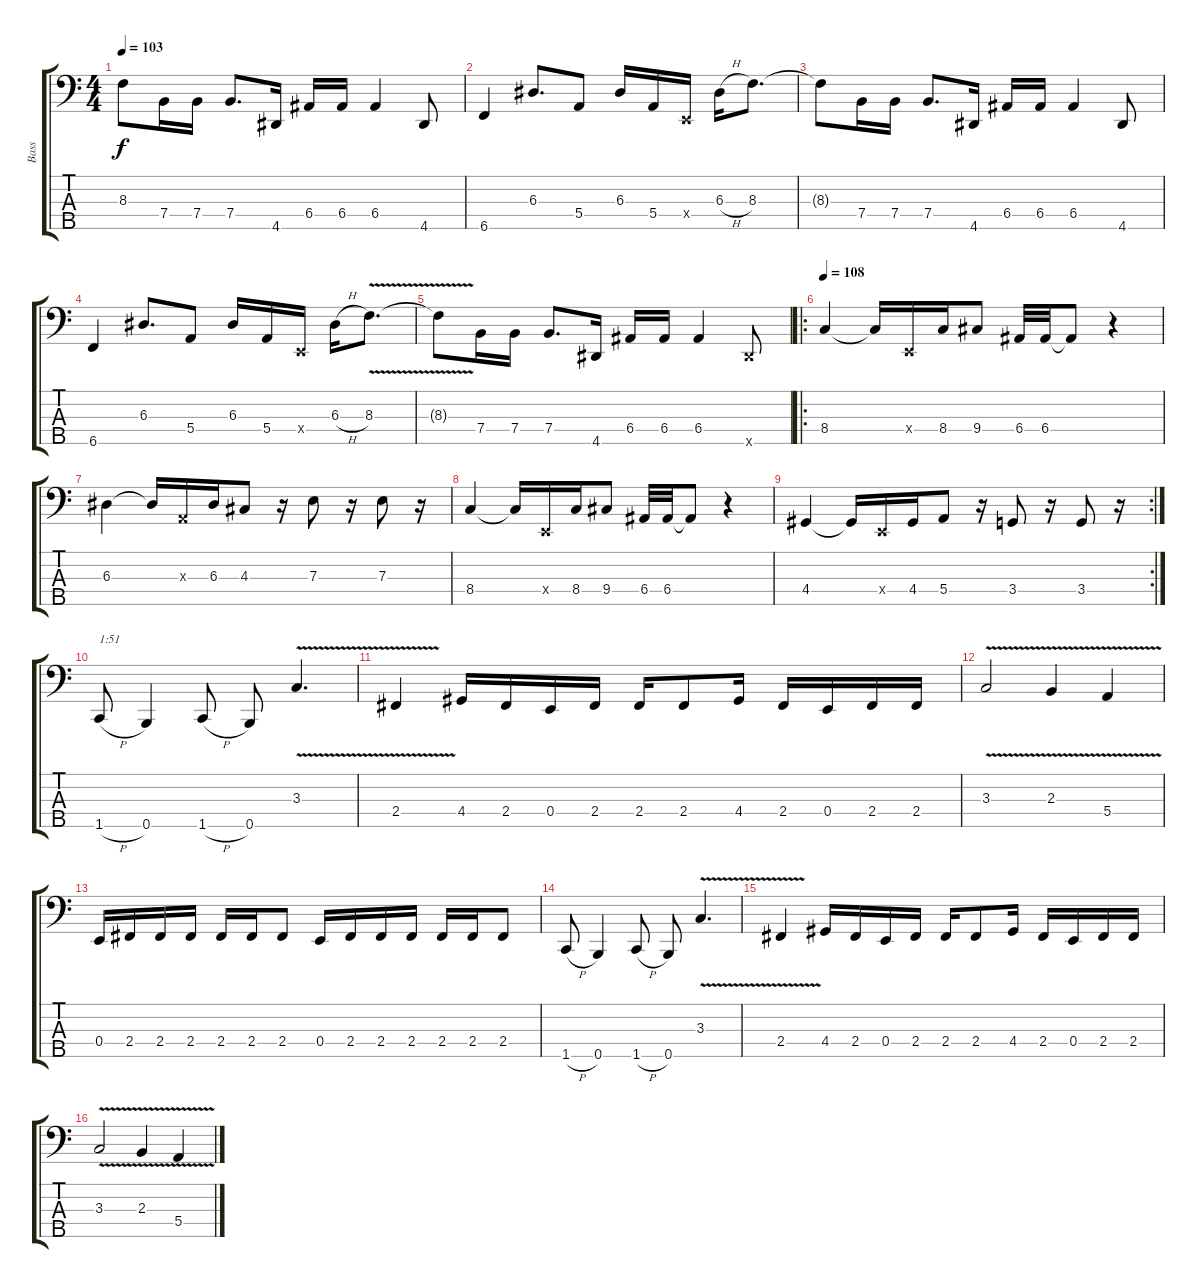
\track ("Bass" "Bass") {instrument electricbassfinger}
\staff {score tabs}
\tuning (G2 D2 A1 E1 B0) {hide}
\ts (4 4)
\tempo 103
\clef f4
\ks c
8.3{t}.8{dy f} 7.4.16 7.4.16 7.4.8{d} 4.5.16 6.4.16 6.4.16 6.4.4 4.5.8 |
6.5.4 6.3.8{d} 5.4.8 6.3.16 5.4.16 0.4{x}.16 6.3{h}.16 8.3.8{d} |
8.3{t}.8 7.4.16 7.4.16 7.4.8{d} 4.5.16 6.4.16 6.4.16 6.4.4 4.5.8 |
6.5.4 6.3.8{d} 5.4.8 6.3.16 5.4.16 0.4{x}.16 6.3{h}.16 8.3{v}.8{d} |
8.3{t}.8 7.4.16 7.4.16 7.4.8{d} 4.5.16 6.4.16 6.4.16 6.4.4 4.5{x}.8 |
\ro
\tempo 108
8.4.4 8.4{t}.16 0.4{x}.16 8.4.16 9.4.8 6.4.32 6.4.32 6.4{t}.8 r.4 |
6.3.4 6.3{t}.16 0.3{x}.16 6.3.16 4.3.8 r.16 7.3.8 r.16 7.3.8 r.16 |
8.4.4 8.4{t}.16 0.4{x}.16 8.4.16 9.4.8 6.4.32 6.4.32 6.4{t}.8 r.4 |
\rc 2
4.4.4 4.4{t}.16 0.4{x}.16 4.4.16 5.4.8 r.16 3.4.8 r.16 3.4.8 r.16 |
1.5{h}.8{txt "1:51"} 0.5.4 1.5{h}.8 0.5.8 3.3{v}.4{d} |
2.4{v}.4 4.4.16 2.4.16 0.4.16 2.4.16 2.4.16 2.4.8 4.4.16 2.4.16 0.4.16 2.4.16 2.4.16 |
3.3{v}.2 2.3{v}.4 5.4{v}.4 |
0.4.16 2.4.16 2.4.16 2.4.16 2.4.16 2.4.16 2.4.8 0.4.16 2.4.16 2.4.16 2.4.16 2.4.16 2.4.16 2.4.8 |
1.5{h}.8 0.5.4 1.5{h}.8 0.5.8 3.3{v}.4{d} |
2.4{v}.4 4.4.16 2.4.16 0.4.16 2.4.16 2.4.16 2.4.8 4.4.16 2.4.16 0.4.16 2.4.16 2.4.16 |
3.3{v}.2 2.3{v}.4 5.4{v}.4
